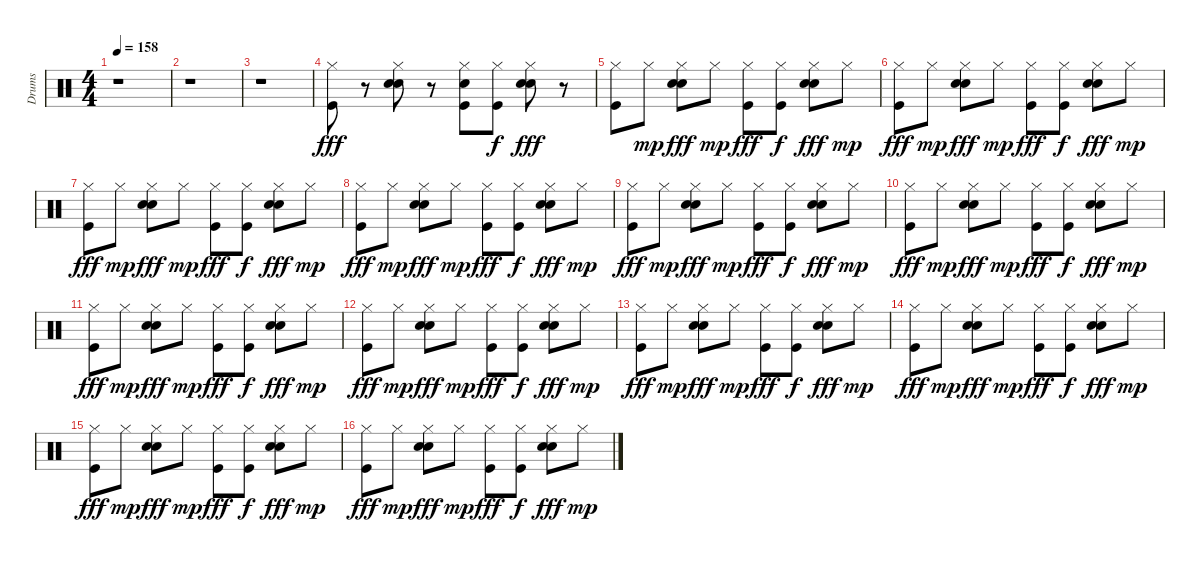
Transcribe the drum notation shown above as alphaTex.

\track ("Drums" "Drums") {instrument percussion}
\staff {score}
\articulation defaults
\ts (4 4)
\tempo 158
\clef neutral
\ks c
r.1{dy fff} |
r.1 |
r.1 |
("Hi-Hat (closed)" "Kick (hit)").8 r.8 ("Snare (hit) 2" "Hi-Hat (closed)" "Electric Snare (hit)").8 r.8 ("Hi-Hat (closed)" "Kick (hit)" "Electric Snare (hit)").8 ("Hi-Hat (closed)" "Kick (hit)").8{dy f} ("Snare (hit) 2" "Hi-Hat (closed)" "Electric Snare (hit)").8{dy fff} r.8 |
("Hi-Hat (closed)" "Kick (hit)").8 "Hi-Hat (closed)".8{dy mp} ("Snare (hit) 2" "Hi-Hat (closed)" "Electric Snare (hit)").8{dy fff} "Hi-Hat (closed)".8{dy mp} ("Hi-Hat (closed)" "Kick (hit)").8{dy fff} ("Hi-Hat (closed)" "Kick (hit)").8{dy f} ("Snare (hit) 2" "Hi-Hat (closed)" "Electric Snare (hit)").8{dy fff} "Hi-Hat (closed)".8{dy mp} |
("Hi-Hat (closed)" "Kick (hit)").8{dy fff} "Hi-Hat (closed)".8{dy mp} ("Snare (hit) 2" "Hi-Hat (closed)" "Electric Snare (hit)").8{dy fff} "Hi-Hat (closed)".8{dy mp} ("Hi-Hat (closed)" "Kick (hit)").8{dy fff} ("Hi-Hat (closed)" "Kick (hit)").8{dy f} ("Snare (hit) 2" "Hi-Hat (closed)" "Electric Snare (hit)").8{dy fff} "Hi-Hat (closed)".8{dy mp} |
("Hi-Hat (closed)" "Kick (hit)").8{dy fff} "Hi-Hat (closed)".8{dy mp} ("Snare (hit) 2" "Hi-Hat (closed)" "Electric Snare (hit)").8{dy fff} "Hi-Hat (closed)".8{dy mp} ("Hi-Hat (closed)" "Kick (hit)").8{dy fff} ("Hi-Hat (closed)" "Kick (hit)").8{dy f} ("Snare (hit) 2" "Hi-Hat (closed)" "Electric Snare (hit)").8{dy fff} "Hi-Hat (closed)".8{dy mp} |
("Hi-Hat (closed)" "Kick (hit)").8{dy fff} "Hi-Hat (closed)".8{dy mp} ("Snare (hit) 2" "Hi-Hat (closed)" "Electric Snare (hit)").8{dy fff} "Hi-Hat (closed)".8{dy mp} ("Hi-Hat (closed)" "Kick (hit)").8{dy fff} ("Hi-Hat (closed)" "Kick (hit)").8{dy f} ("Snare (hit) 2" "Hi-Hat (closed)" "Electric Snare (hit)").8{dy fff} "Hi-Hat (closed)".8{dy mp} |
("Hi-Hat (closed)" "Kick (hit)").8{dy fff} "Hi-Hat (closed)".8{dy mp} ("Snare (hit) 2" "Hi-Hat (closed)" "Electric Snare (hit)").8{dy fff} "Hi-Hat (closed)".8{dy mp} ("Hi-Hat (closed)" "Kick (hit)").8{dy fff} ("Hi-Hat (closed)" "Kick (hit)").8{dy f} ("Snare (hit) 2" "Hi-Hat (closed)" "Electric Snare (hit)").8{dy fff} "Hi-Hat (closed)".8{dy mp} |
("Hi-Hat (closed)" "Kick (hit)").8{dy fff} "Hi-Hat (closed)".8{dy mp} ("Snare (hit) 2" "Hi-Hat (closed)" "Electric Snare (hit)").8{dy fff} "Hi-Hat (closed)".8{dy mp} ("Hi-Hat (closed)" "Kick (hit)").8{dy fff} ("Hi-Hat (closed)" "Kick (hit)").8{dy f} ("Snare (hit) 2" "Hi-Hat (closed)" "Electric Snare (hit)").8{dy fff} "Hi-Hat (closed)".8{dy mp} |
("Hi-Hat (closed)" "Kick (hit)").8{dy fff} "Hi-Hat (closed)".8{dy mp} ("Snare (hit) 2" "Hi-Hat (closed)" "Electric Snare (hit)").8{dy fff} "Hi-Hat (closed)".8{dy mp} ("Hi-Hat (closed)" "Kick (hit)").8{dy fff} ("Hi-Hat (closed)" "Kick (hit)").8{dy f} ("Snare (hit) 2" "Hi-Hat (closed)" "Electric Snare (hit)").8{dy fff} "Hi-Hat (closed)".8{dy mp} |
("Hi-Hat (closed)" "Kick (hit)").8{dy fff} "Hi-Hat (closed)".8{dy mp} ("Snare (hit) 2" "Hi-Hat (closed)" "Electric Snare (hit)").8{dy fff} "Hi-Hat (closed)".8{dy mp} ("Hi-Hat (closed)" "Kick (hit)").8{dy fff} ("Hi-Hat (closed)" "Kick (hit)").8{dy f} ("Snare (hit) 2" "Hi-Hat (closed)" "Electric Snare (hit)").8{dy fff} "Hi-Hat (closed)".8{dy mp} |
("Hi-Hat (closed)" "Kick (hit)").8{dy fff} "Hi-Hat (closed)".8{dy mp} ("Snare (hit) 2" "Hi-Hat (closed)" "Electric Snare (hit)").8{dy fff} "Hi-Hat (closed)".8{dy mp} ("Hi-Hat (closed)" "Kick (hit)").8{dy fff} ("Hi-Hat (closed)" "Kick (hit)").8{dy f} ("Snare (hit) 2" "Hi-Hat (closed)" "Electric Snare (hit)").8{dy fff} "Hi-Hat (closed)".8{dy mp} |
("Hi-Hat (closed)" "Kick (hit)").8{dy fff} "Hi-Hat (closed)".8{dy mp} ("Snare (hit) 2" "Hi-Hat (closed)" "Electric Snare (hit)").8{dy fff} "Hi-Hat (closed)".8{dy mp} ("Hi-Hat (closed)" "Kick (hit)").8{dy fff} ("Hi-Hat (closed)" "Kick (hit)").8{dy f} ("Snare (hit) 2" "Hi-Hat (closed)" "Electric Snare (hit)").8{dy fff} "Hi-Hat (closed)".8{dy mp} |
("Hi-Hat (closed)" "Kick (hit)").8{dy fff} "Hi-Hat (closed)".8{dy mp} ("Snare (hit) 2" "Hi-Hat (closed)" "Electric Snare (hit)").8{dy fff} "Hi-Hat (closed)".8{dy mp} ("Hi-Hat (closed)" "Kick (hit)").8{dy fff} ("Hi-Hat (closed)" "Kick (hit)").8{dy f} ("Snare (hit) 2" "Hi-Hat (closed)" "Electric Snare (hit)").8{dy fff} "Hi-Hat (closed)".8{dy mp} |
("Hi-Hat (closed)" "Kick (hit)").8{dy fff} "Hi-Hat (closed)".8{dy mp} ("Snare (hit) 2" "Hi-Hat (closed)" "Electric Snare (hit)").8{dy fff} "Hi-Hat (closed)".8{dy mp} ("Hi-Hat (closed)" "Kick (hit)").8{dy fff} ("Hi-Hat (closed)" "Kick (hit)").8{dy f} ("Snare (hit) 2" "Hi-Hat (closed)" "Electric Snare (hit)").8{dy fff} "Hi-Hat (closed)".8{dy mp}
